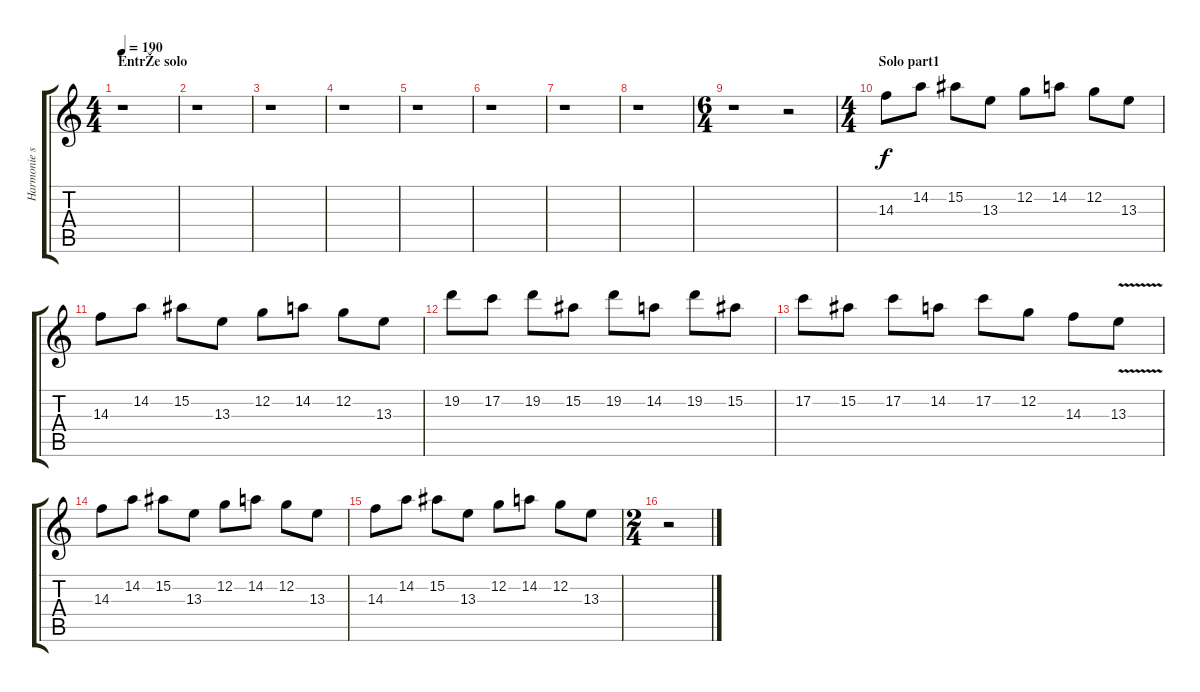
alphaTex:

\track ("Harmonie solo" "Harmonie s") {instrument distortionguitar}
\staff {score tabs}
\tuning (C4 G3 Eb3 Bb2 F2 C2) {hide}
\ts (4 4)
\section ("" "EntrŽe solo")
\tempo 190
\clef g2
\ks c
r.1{dy f} |
r.1 |
r.1 |
r.1 |
r.1 |
r.1 |
r.1 |
r.1 |
\ts (6 4)
r.1 r.2 |
\ts (4 4)
\section ("" "Solo part1")
14.3.8 14.2.8 15.2.8 13.3.8 12.2.8 14.2.8 12.2.8 13.3.8 |
14.3.8 14.2.8 15.2.8 13.3.8 12.2.8 14.2.8 12.2.8 13.3.8 |
19.2.8 17.2.8 19.2.8 15.2.8 19.2.8 14.2.8 19.2.8 15.2.8 |
17.2.8 15.2.8 17.2.8 14.2.8 17.2.8 12.2.8 14.3.8 13.3{v}.8 |
14.3.8 14.2.8 15.2.8 13.3.8 12.2.8 14.2.8 12.2.8 13.3.8 |
14.3.8 14.2.8 15.2.8 13.3.8 12.2.8 14.2.8 12.2.8 13.3.8 |
\ts (2 4)
r.2
